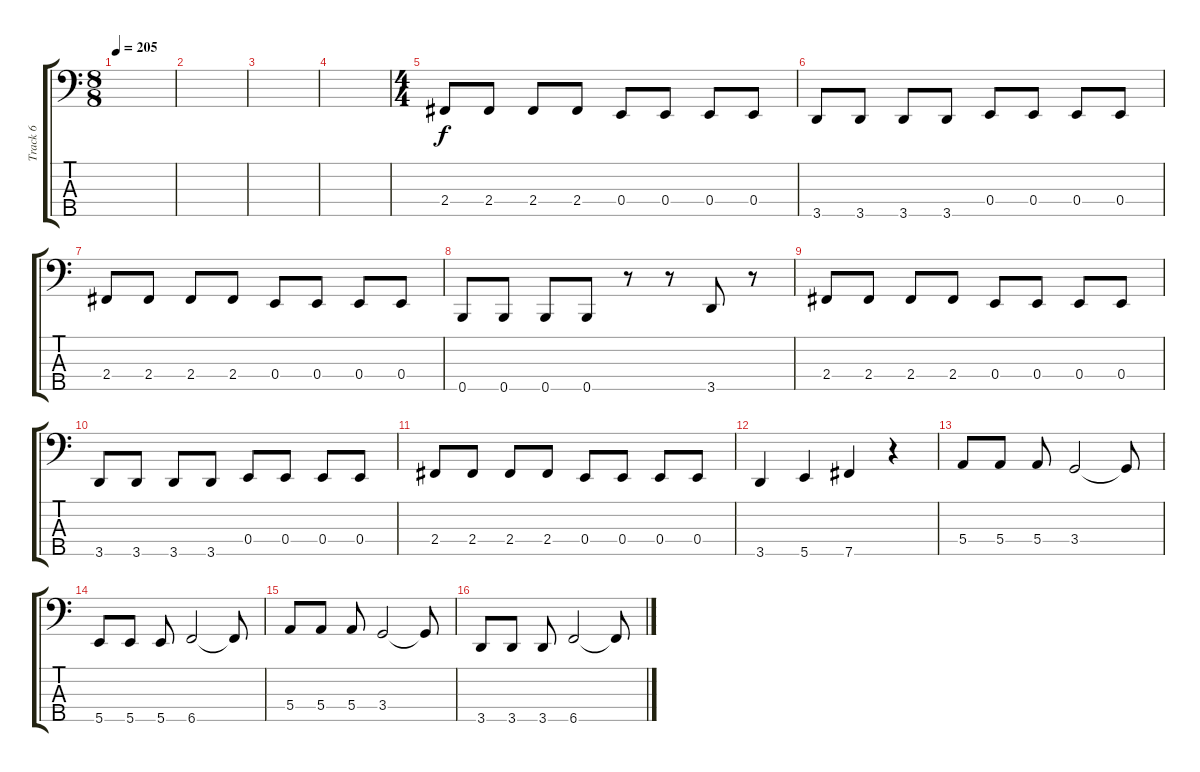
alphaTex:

\track ("Track 6" "Track 6") {instrument electricbasspick}
\staff {score tabs}
\tuning (G2 D2 A1 E1 B0) {hide}
\ts (8 8)
\tempo 205
\clef f4
\ks c
|
|
|
|
\ts (4 4)
2.4.8 2.4.8 2.4.8 2.4.8 0.4.8 0.4.8 0.4.8 0.4.8 |
3.5.8 3.5.8 3.5.8 3.5.8 0.4.8 0.4.8 0.4.8 0.4.8 |
2.4.8 2.4.8 2.4.8 2.4.8 0.4.8 0.4.8 0.4.8 0.4.8 |
0.5.8 0.5.8 0.5.8 0.5.8 r.8 r.8 3.5.8 r.8 |
2.4.8 2.4.8 2.4.8 2.4.8 0.4.8 0.4.8 0.4.8 0.4.8 |
3.5.8 3.5.8 3.5.8 3.5.8 0.4.8 0.4.8 0.4.8 0.4.8 |
2.4.8 2.4.8 2.4.8 2.4.8 0.4.8 0.4.8 0.4.8 0.4.8 |
3.5.4 5.5.4 7.5.4 r.4 |
5.4.8 5.4.8 5.4.8 3.4.2 3.4{t}.8 |
5.5.8 5.5.8 5.5.8 6.5.2 6.5{t}.8 |
5.4.8 5.4.8 5.4.8 3.4.2 3.4{t}.8 |
3.5.8 3.5.8 3.5.8 6.5.2 6.5{t}.8
